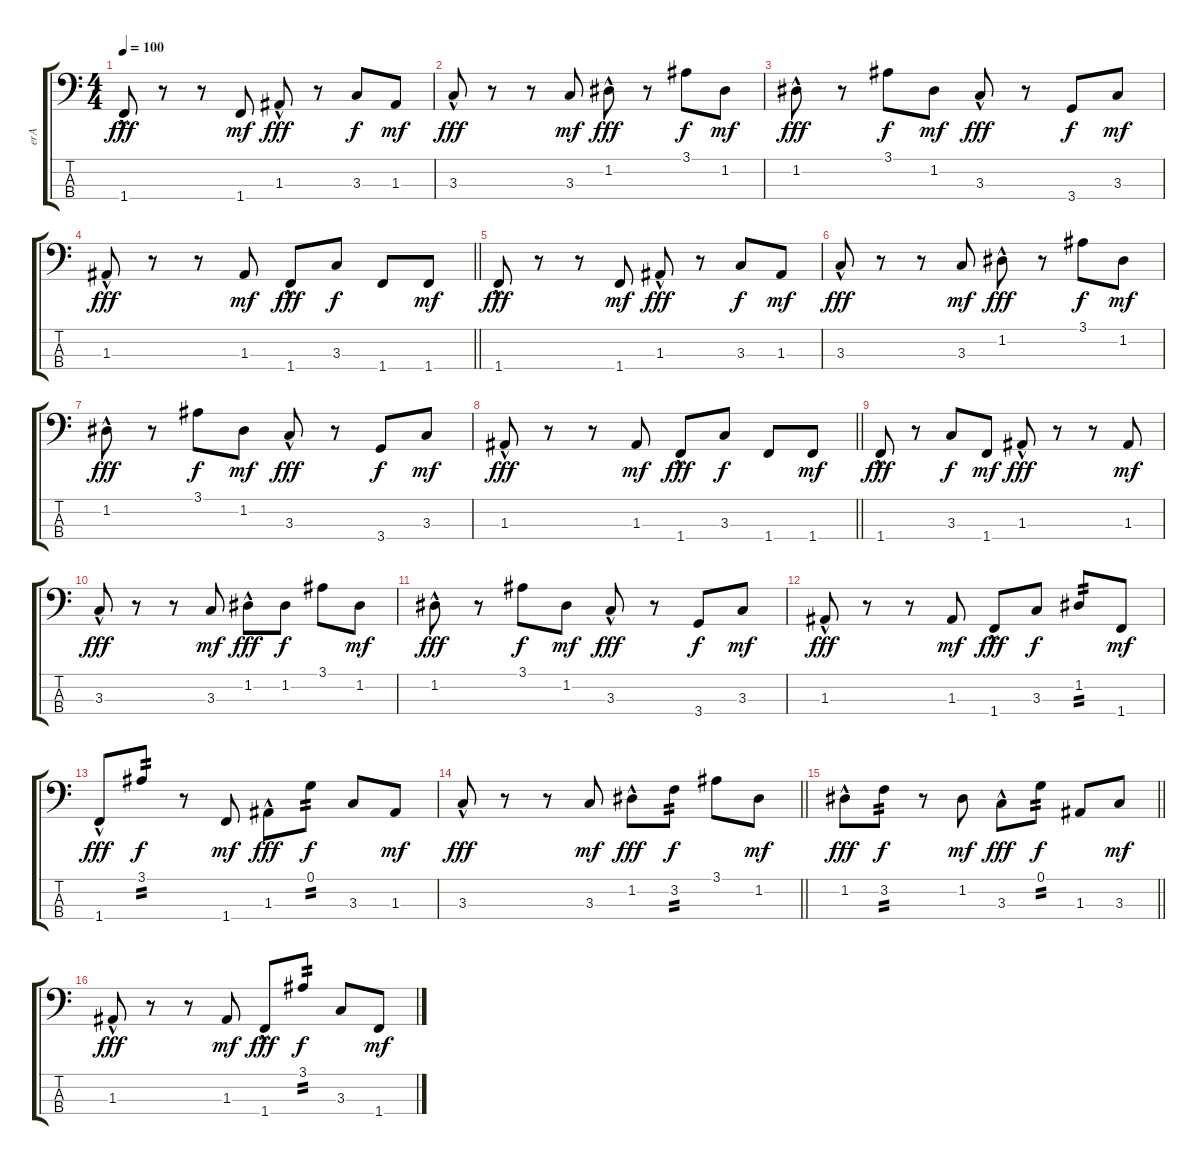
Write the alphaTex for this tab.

\track ("erA" "erA") {instrument electricbassfinger}
\staff {score tabs}
\tuning (G2 D2 A1 E1) {hide}
\ts (4 4)
\section ("" "")
\tempo 100
\clef f4
\ks c
1.4{hac}.8{dy fff} r.8 r.8 1.4.8{dy mf} 1.3{hac}.8{dy fff} r.8 3.3.8{dy f} 1.3.8{dy mf} |
3.3{hac}.8{dy fff} r.8 r.8 3.3.8{dy mf} 1.2{hac}.8{dy fff} r.8 3.1.8{dy f} 1.2.8{dy mf} |
1.2{hac}.8{dy fff} r.8 3.1.8{dy f} 1.2.8{dy mf} 3.3{hac}.8{dy fff} r.8 3.4.8{dy f} 3.3.8{dy mf} |
\barLineRight lightlight
1.3{hac}.8{dy fff} r.8 r.8 1.3.8{dy mf} 1.4{hac}.8{dy fff} 3.3.8{dy f} 1.4.8 1.4.8{dy mf} |
1.4{hac}.8{dy fff} r.8 r.8 1.4.8{dy mf} 1.3{hac}.8{dy fff} r.8 3.3.8{dy f} 1.3.8{dy mf} |
3.3{hac}.8{dy fff} r.8 r.8 3.3.8{dy mf} 1.2{hac}.8{dy fff} r.8 3.1.8{dy f} 1.2.8{dy mf} |
1.2{hac}.8{dy fff} r.8 3.1.8{dy f} 1.2.8{dy mf} 3.3{hac}.8{dy fff} r.8 3.4.8{dy f} 3.3.8{dy mf} |
\barLineRight lightlight
1.3{hac}.8{dy fff} r.8 r.8 1.3.8{dy mf} 1.4{hac}.8{dy fff} 3.3.8{dy f} 1.4.8 1.4.8{dy mf} |
1.4{hac}.8{dy fff} r.8 3.3.8{dy f} 1.4.8{dy mf} 1.3{hac}.8{dy fff} r.8 r.8 1.3.8{dy mf} |
3.3{hac}.8{dy fff} r.8 r.8 3.3.8{dy mf} 1.2{hac}.8{dy fff} 1.2.8{dy f} 3.1.8 1.2.8{dy mf} |
1.2{hac}.8{dy fff} r.8 3.1.8{dy f} 1.2.8{dy mf} 3.3{hac}.8{dy fff} r.8 3.4.8{dy f} 3.3.8{dy mf} |
1.3{hac}.8{dy fff} r.8 r.8 1.3.8{dy mf} 1.4{hac}.8{dy fff} 3.3.8{dy f} 1.2.8{tp 2} 1.4.8{dy mf} |
1.4{hac}.8{dy fff} 3.1.8{tp 2 dy f} r.8 1.4.8{dy mf} 1.3{hac}.8{dy fff} 0.1.8{tp 2 dy f} 3.3.8 1.3.8{dy mf} |
\barLineRight lightlight
3.3{hac}.8{dy fff} r.8 r.8 3.3.8{dy mf} 1.2{hac}.8{dy fff} 3.2.8{tp 2 dy f} 3.1.8 1.2.8{dy mf} |
\barLineRight lightlight
1.2{hac}.8{dy fff} 3.2.8{tp 2 dy f} r.8 1.2.8{dy mf} 3.3{hac}.8{dy fff} 0.1.8{tp 2 dy f} 1.3.8 3.3.8{dy mf} |
\section ("" "")
1.3{hac}.8{dy fff} r.8 r.8 1.3.8{dy mf} 1.4{hac}.8{dy fff} 3.1.8{tp 2 dy f} 3.3.8 1.4.8{dy mf}
